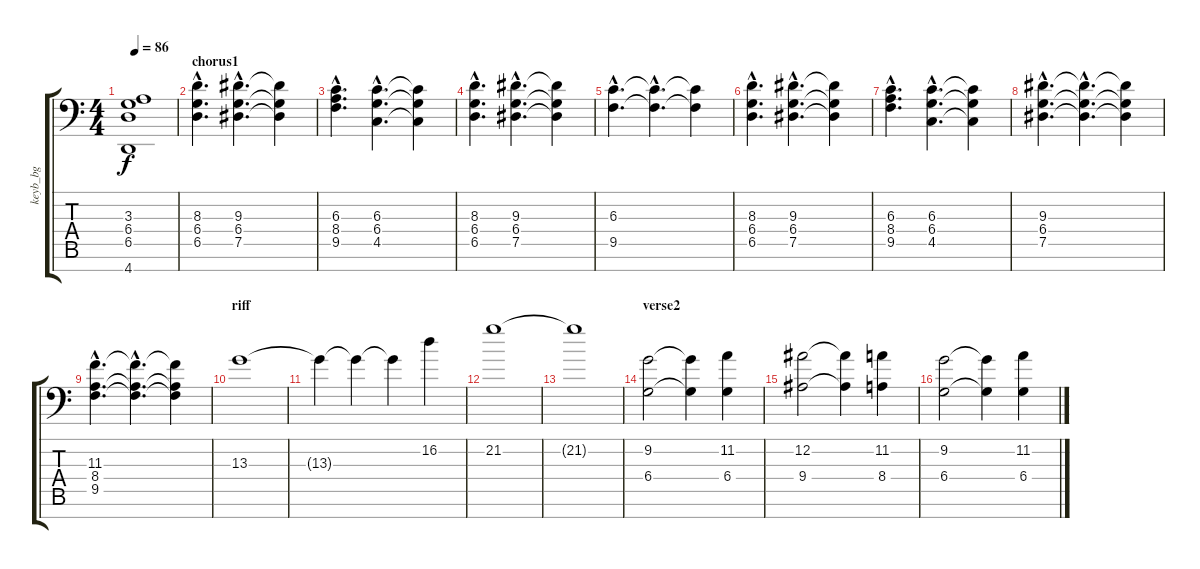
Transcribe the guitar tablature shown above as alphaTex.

\track ("keyb_bg" "keyb_bg") {instrument stringensemble1}
\staff {score tabs}
\tuning (Eb4 Bb3 Gb3 Db3 Ab2 Eb2 Bb1) {hide}
\ts (4 4)
\tempo 86
\clef f4
\ks c
(3.3 6.4 6.5 4.7).1{dy f} |
\section ("" "chorus1")
(8.3{hac} 6.4{hac} 6.5{hac}).4{d} (9.3{hac} 6.4{hac} 7.5{hac}).4{d} (9.3{t} 6.4{t} 7.5{t}).4 |
(6.3{hac} 8.4{hac} 9.5{hac}).4{d} (6.3{hac} 6.4{hac} 4.5{hac}).4{d} (6.3{t} 6.4{t} 4.5{t}).4 |
(8.3{hac} 6.4{hac} 6.5{hac}).4{d} (9.3{hac} 6.4{hac} 7.5{hac}).4{d} (9.3{t} 6.4{t} 7.5{t}).4 |
(6.3{hac} 9.5{hac}).4{d} (6.3{hac t} 9.5{hac t}).4{d} (6.3{t} 9.5{t}).4 |
(8.3{hac} 6.4{hac} 6.5{hac}).4{d} (9.3{hac} 6.4{hac} 7.5{hac}).4{d} (9.3{t} 6.4{t} 7.5{t}).4 |
(6.3{hac} 8.4{hac} 9.5{hac}).4{d} (6.3{hac} 6.4{hac} 4.5{hac}).4{d} (6.3{t} 6.4{t} 4.5{t}).4 |
(9.3{hac} 6.4{hac} 7.5{hac}).4{d} (9.3{hac t} 6.4{hac t} 7.5{hac t}).4{d} (9.3{t} 6.4{t} 7.5{t}).4 |
(11.3{hac} 8.4{hac} 9.5{hac}).4{d} (11.3{hac t} 8.4{hac t} 9.5{hac t}).4{d} (11.3{t} 8.4{t} 9.5{t}).4 |
\section ("" "riff")
13.3.1 |
13.3{t}.4 13.3{t}.4 13.3{t}.4 16.2.4 |
21.2.1 |
21.2{t}.1 |
\section ("" "verse2")
(9.2 6.4).2 (9.2{t} 6.4{t}).4 (11.2 6.4).4 |
(12.2 9.4).2 (12.2{t} 9.4{t}).4 (11.2 8.4).4 |
(9.2 6.4).2 (9.2{t} 6.4{t}).4 (11.2 6.4).4
